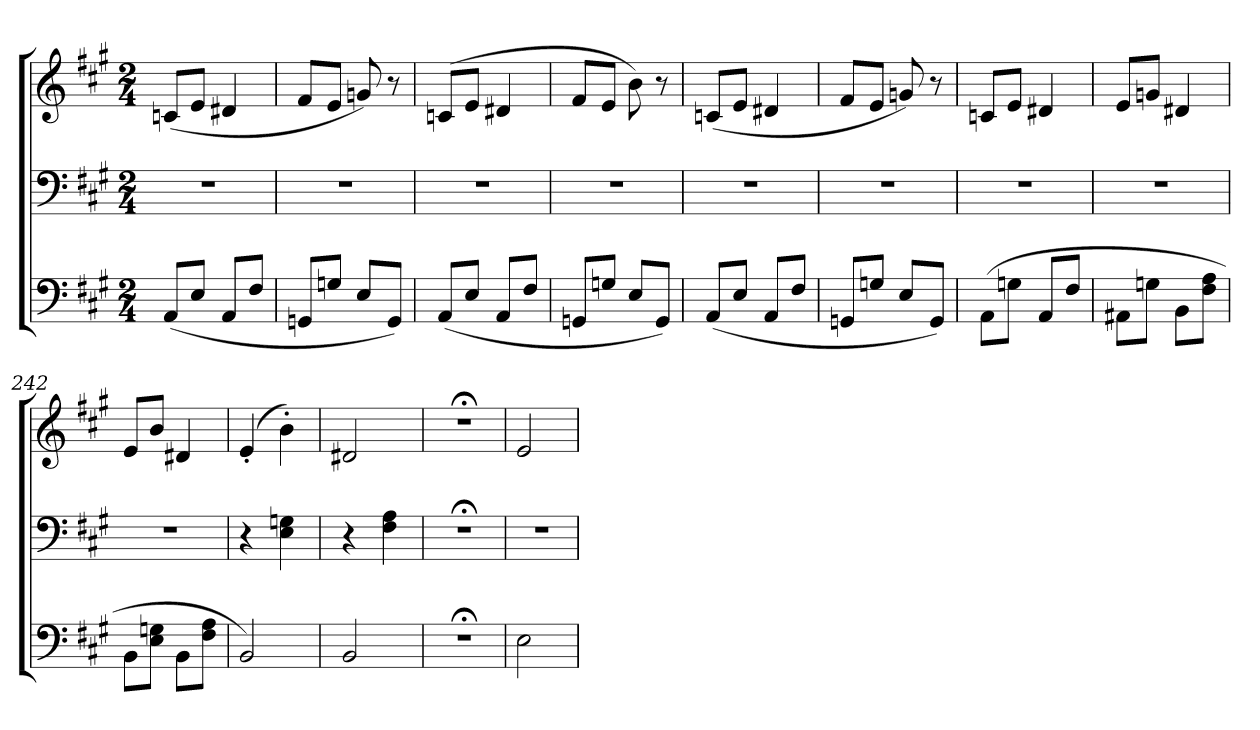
**kern	**kern	**kern
*part3	*part2	*part1
*staff3	*staff2	*staff1
*clefF4	*clefF4	*clefG2
*k[f#c#g#]	*k[f#c#g#]	*k[f#c#g#]
*A:	*A:	*A:
*M2/4	*M2/4	*M2/4
=	=	=
(8AAL	2r	(8cnL
8EJ	.	8eJ
8AAL	.	4d#X
8F#J	.	.
=235	=235	=235
8GGnL	2r	8f#L
8GnJ	.	8eJ
8EL	.	8gn)
8GGJ)	.	8r
=236	=236	=236
(8AAL	2r	(8cnL
8EJ	.	8eJ
8AAL	.	4d#X
8F#J	.	.
=237	=237	=237
8GGnL	2r	8f#L
8GnJ	.	8eJ
8EL	.	8b)
8GGJ)	.	8r
=238	=238	=238
(8AAL	2r	(8cnL
8EJ	.	8eJ
8AAL	.	4d#X
8F#J	.	.
=239	=239	=239
8GGnL	2r	8f#L
8GnJ	.	8eJ
8EL	.	8gn)
8GGJ)	.	8r
=240	=240	=240
(8AAL	2r	8cnL
8GnJ	.	8eJ
8AAL	.	4d#X
8F#J	.	.
=241	=241	=241
8AA#XL	2r	8eL
8GnJ	.	8gnJ
8BBL	.	4d#X
8F# 8AJ	.	.
=242	=242	=242
8BBL	2r	8eL
8E 8GnJ	.	8bJ
8BBL	.	4d#X
8F# 8AJ	.	.
=243	=243	=243
2BB)	4r	(4e'
.	4E 4Gn	4b')
=244	=244	=244
2BB	4r	2d#X
.	4F# 4A	.
=245	=245	=245
2r;<	2r;<	2r;<
=246	=246	=246
2E	2r	2e
=	=	=
*-	*-	*-
